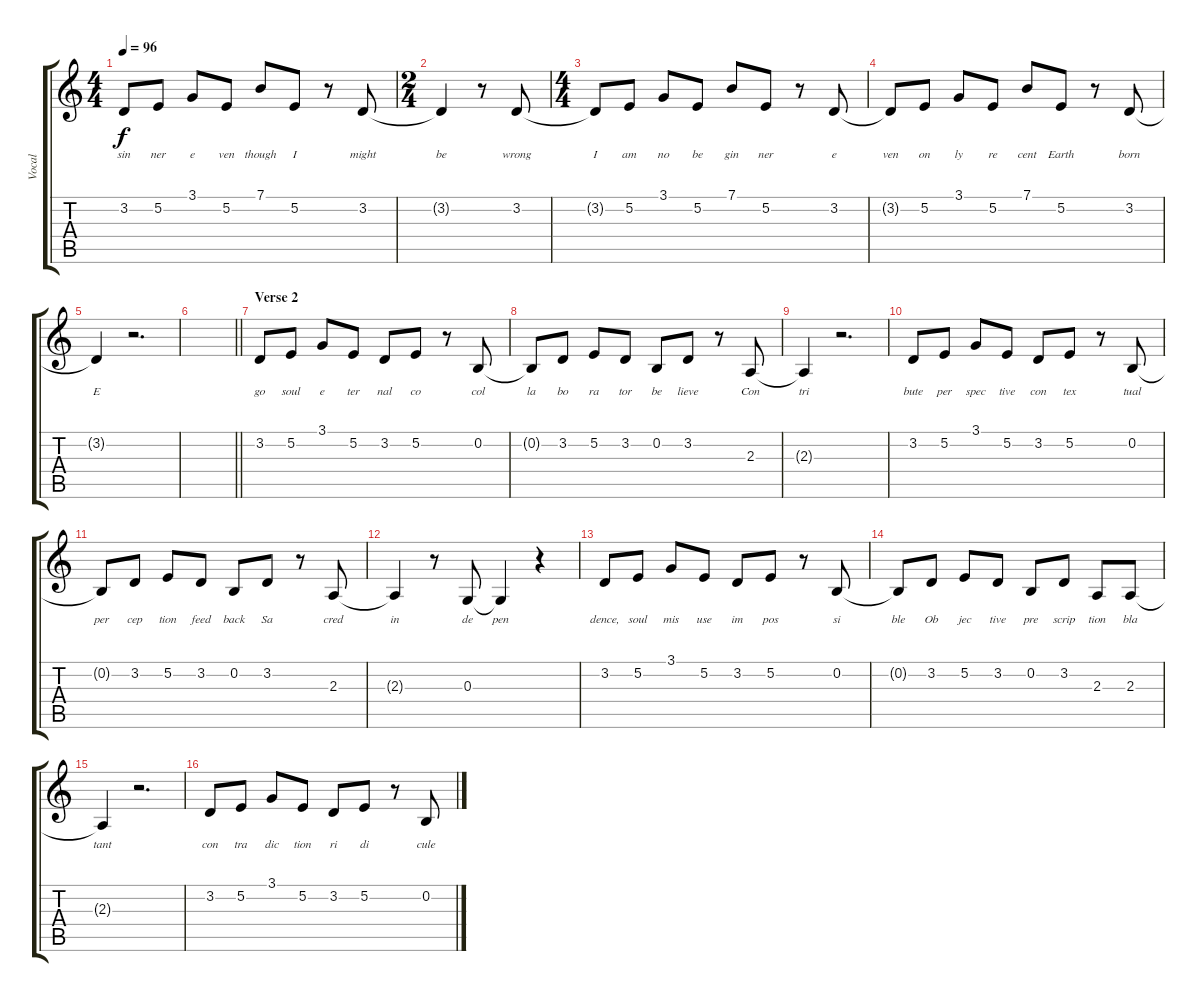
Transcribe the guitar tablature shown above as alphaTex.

\track ("Vocal" "Vocal") {instrument acousticgrandpiano}
\staff {score tabs}
\tuning (E4 B3 G3 D3 A2 E2) {hide}
\ts (4 4)
\tempo 96
\clef g2
\ks c
3.2{t}.8{lyrics (0 "sin") lyrics (1 "") lyrics (2 "") lyrics (3 "") lyrics (4 "") dy f} 5.2.8{lyrics (0 "ner") lyrics (1 "") lyrics (2 "") lyrics (3 "") lyrics (4 "")} 3.1.8{lyrics (0 "e") lyrics (1 "") lyrics (2 "") lyrics (3 "") lyrics (4 "")} 5.2.8{lyrics (0 "ven") lyrics (1 "") lyrics (2 "") lyrics (3 "") lyrics (4 "")} 7.1.8{lyrics (0 "though") lyrics (1 "") lyrics (2 "") lyrics (3 "") lyrics (4 "")} 5.2.8{lyrics (0 "I") lyrics (1 "") lyrics (2 "") lyrics (3 "") lyrics (4 "")} r.8 3.2.8{lyrics (0 "might") lyrics (1 "") lyrics (2 "") lyrics (3 "") lyrics (4 "")} |
\ts (2 4)
3.2{t}.4{lyrics (0 "be") lyrics (1 "") lyrics (2 "") lyrics (3 "") lyrics (4 "")} r.8 3.2.8{lyrics (0 "wrong") lyrics (1 "") lyrics (2 "") lyrics (3 "") lyrics (4 "")} |
\ts (4 4)
3.2{t}.8{lyrics (0 "I") lyrics (1 "") lyrics (2 "") lyrics (3 "") lyrics (4 "")} 5.2.8{lyrics (0 "am") lyrics (1 "") lyrics (2 "") lyrics (3 "") lyrics (4 "")} 3.1.8{lyrics (0 "no") lyrics (1 "") lyrics (2 "") lyrics (3 "") lyrics (4 "")} 5.2.8{lyrics (0 "be") lyrics (1 "") lyrics (2 "") lyrics (3 "") lyrics (4 "")} 7.1.8{lyrics (0 "gin") lyrics (1 "") lyrics (2 "") lyrics (3 "") lyrics (4 "")} 5.2.8{lyrics (0 "ner") lyrics (1 "") lyrics (2 "") lyrics (3 "") lyrics (4 "")} r.8 3.2.8{lyrics (0 "e") lyrics (1 "") lyrics (2 "") lyrics (3 "") lyrics (4 "")} |
3.2{t}.8{lyrics (0 "ven") lyrics (1 "") lyrics (2 "") lyrics (3 "") lyrics (4 "")} 5.2.8{lyrics (0 "on") lyrics (1 "") lyrics (2 "") lyrics (3 "") lyrics (4 "")} 3.1.8{lyrics (0 "ly") lyrics (1 "") lyrics (2 "") lyrics (3 "") lyrics (4 "")} 5.2.8{lyrics (0 "re") lyrics (1 "") lyrics (2 "") lyrics (3 "") lyrics (4 "")} 7.1.8{lyrics (0 "cent") lyrics (1 "") lyrics (2 "") lyrics (3 "") lyrics (4 "")} 5.2.8{lyrics (0 "Earth") lyrics (1 "") lyrics (2 "") lyrics (3 "") lyrics (4 "")} r.8 3.2.8{lyrics (0 "born") lyrics (1 "") lyrics (2 "") lyrics (3 "") lyrics (4 "")} |
3.2{t}.4{lyrics (0 "E") lyrics (1 "") lyrics (2 "") lyrics (3 "") lyrics (4 "")} r.2{d} |
\barLineRight lightlight
|
\section ("" "Verse 2")
3.2.8{lyrics (0 "go") lyrics (1 "") lyrics (2 "") lyrics (3 "") lyrics (4 "")} 5.2.8{lyrics (0 "soul") lyrics (1 "") lyrics (2 "") lyrics (3 "") lyrics (4 "")} 3.1.8{lyrics (0 "e") lyrics (1 "") lyrics (2 "") lyrics (3 "") lyrics (4 "")} 5.2.8{lyrics (0 "ter") lyrics (1 "") lyrics (2 "") lyrics (3 "") lyrics (4 "")} 3.2.8{lyrics (0 "nal") lyrics (1 "") lyrics (2 "") lyrics (3 "") lyrics (4 "")} 5.2.8{lyrics (0 "co") lyrics (1 "") lyrics (2 "") lyrics (3 "") lyrics (4 "")} r.8 0.2.8{lyrics (0 "col") lyrics (1 "") lyrics (2 "") lyrics (3 "") lyrics (4 "")} |
0.2{t}.8{lyrics (0 "la") lyrics (1 "") lyrics (2 "") lyrics (3 "") lyrics (4 "")} 3.2.8{lyrics (0 "bo") lyrics (1 "") lyrics (2 "") lyrics (3 "") lyrics (4 "")} 5.2.8{lyrics (0 "ra") lyrics (1 "") lyrics (2 "") lyrics (3 "") lyrics (4 "")} 3.2.8{lyrics (0 "tor") lyrics (1 "") lyrics (2 "") lyrics (3 "") lyrics (4 "")} 0.2.8{lyrics (0 "be") lyrics (1 "") lyrics (2 "") lyrics (3 "") lyrics (4 "")} 3.2.8{lyrics (0 "lieve") lyrics (1 "") lyrics (2 "") lyrics (3 "") lyrics (4 "")} r.8 2.3.8{lyrics (0 "Con") lyrics (1 "") lyrics (2 "") lyrics (3 "") lyrics (4 "")} |
2.3{t}.4{lyrics (0 "tri") lyrics (1 "") lyrics (2 "") lyrics (3 "") lyrics (4 "")} r.2{d} |
3.2.8{lyrics (0 "bute") lyrics (1 "") lyrics (2 "") lyrics (3 "") lyrics (4 "")} 5.2.8{lyrics (0 "per") lyrics (1 "") lyrics (2 "") lyrics (3 "") lyrics (4 "")} 3.1.8{lyrics (0 "spec") lyrics (1 "") lyrics (2 "") lyrics (3 "") lyrics (4 "")} 5.2.8{lyrics (0 "tive") lyrics (1 "") lyrics (2 "") lyrics (3 "") lyrics (4 "")} 3.2.8{lyrics (0 "con") lyrics (1 "") lyrics (2 "") lyrics (3 "") lyrics (4 "")} 5.2.8{lyrics (0 "tex") lyrics (1 "") lyrics (2 "") lyrics (3 "") lyrics (4 "")} r.8 0.2.8{lyrics (0 "tual") lyrics (1 "") lyrics (2 "") lyrics (3 "") lyrics (4 "")} |
0.2{t}.8{lyrics (0 "per") lyrics (1 "") lyrics (2 "") lyrics (3 "") lyrics (4 "")} 3.2.8{lyrics (0 "cep") lyrics (1 "") lyrics (2 "") lyrics (3 "") lyrics (4 "")} 5.2.8{lyrics (0 "tion") lyrics (1 "") lyrics (2 "") lyrics (3 "") lyrics (4 "")} 3.2.8{lyrics (0 "feed") lyrics (1 "") lyrics (2 "") lyrics (3 "") lyrics (4 "")} 0.2.8{lyrics (0 "back") lyrics (1 "") lyrics (2 "") lyrics (3 "") lyrics (4 "")} 3.2.8{lyrics (0 "Sa") lyrics (1 "") lyrics (2 "") lyrics (3 "") lyrics (4 "")} r.8 2.3.8{lyrics (0 "cred") lyrics (1 "") lyrics (2 "") lyrics (3 "") lyrics (4 "")} |
2.3{t}.4{lyrics (0 "in") lyrics (1 "") lyrics (2 "") lyrics (3 "") lyrics (4 "")} r.8 0.3.8{lyrics (0 "de") lyrics (1 "") lyrics (2 "") lyrics (3 "") lyrics (4 "")} 0.3{t}.4{lyrics (0 "pen") lyrics (1 "") lyrics (2 "") lyrics (3 "") lyrics (4 "")} r.4 |
3.2.8{lyrics (0 "dence,") lyrics (1 "") lyrics (2 "") lyrics (3 "") lyrics (4 "")} 5.2.8{lyrics (0 "soul") lyrics (1 "") lyrics (2 "") lyrics (3 "") lyrics (4 "")} 3.1.8{lyrics (0 "mis") lyrics (1 "") lyrics (2 "") lyrics (3 "") lyrics (4 "")} 5.2.8{lyrics (0 "use") lyrics (1 "") lyrics (2 "") lyrics (3 "") lyrics (4 "")} 3.2.8{lyrics (0 "im") lyrics (1 "") lyrics (2 "") lyrics (3 "") lyrics (4 "")} 5.2.8{lyrics (0 "pos") lyrics (1 "") lyrics (2 "") lyrics (3 "") lyrics (4 "")} r.8 0.2.8{lyrics (0 "si") lyrics (1 "") lyrics (2 "") lyrics (3 "") lyrics (4 "")} |
0.2{t}.8{lyrics (0 "ble") lyrics (1 "") lyrics (2 "") lyrics (3 "") lyrics (4 "")} 3.2.8{lyrics (0 "Ob") lyrics (1 "") lyrics (2 "") lyrics (3 "") lyrics (4 "")} 5.2.8{lyrics (0 "jec") lyrics (1 "") lyrics (2 "") lyrics (3 "") lyrics (4 "")} 3.2.8{lyrics (0 "tive") lyrics (1 "") lyrics (2 "") lyrics (3 "") lyrics (4 "")} 0.2.8{lyrics (0 "pre") lyrics (1 "") lyrics (2 "") lyrics (3 "") lyrics (4 "")} 3.2.8{lyrics (0 "scrip") lyrics (1 "") lyrics (2 "") lyrics (3 "") lyrics (4 "")} 2.3.8{lyrics (0 "tion") lyrics (1 "") lyrics (2 "") lyrics (3 "") lyrics (4 "")} 2.3.8{lyrics (0 "bla") lyrics (1 "") lyrics (2 "") lyrics (3 "") lyrics (4 "")} |
2.3{t}.4{lyrics (0 "tant") lyrics (1 "") lyrics (2 "") lyrics (3 "") lyrics (4 "")} r.2{d} |
3.2.8{lyrics (0 "con") lyrics (1 "") lyrics (2 "") lyrics (3 "") lyrics (4 "")} 5.2.8{lyrics (0 "tra") lyrics (1 "") lyrics (2 "") lyrics (3 "") lyrics (4 "")} 3.1.8{lyrics (0 "dic") lyrics (1 "") lyrics (2 "") lyrics (3 "") lyrics (4 "")} 5.2.8{lyrics (0 "tion") lyrics (1 "") lyrics (2 "") lyrics (3 "") lyrics (4 "")} 3.2.8{lyrics (0 "ri") lyrics (1 "") lyrics (2 "") lyrics (3 "") lyrics (4 "")} 5.2.8{lyrics (0 "di") lyrics (1 "") lyrics (2 "") lyrics (3 "") lyrics (4 "")} r.8 0.2.8{lyrics (0 "cule") lyrics (1 "") lyrics (2 "") lyrics (3 "") lyrics (4 "")}
